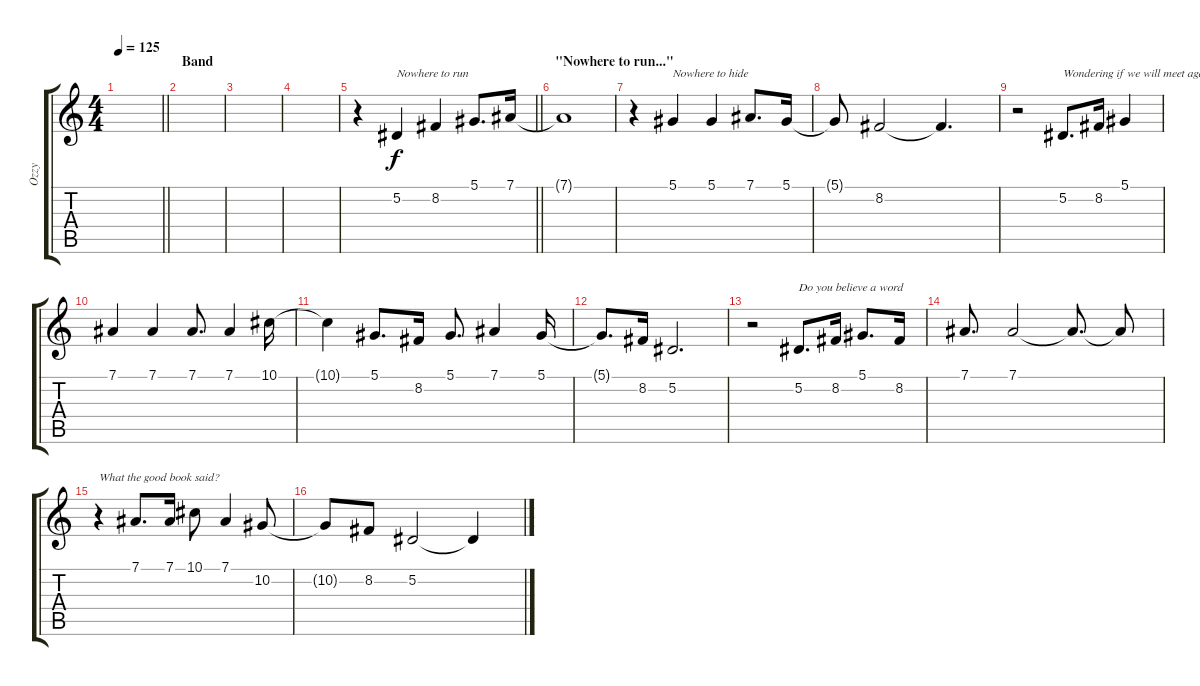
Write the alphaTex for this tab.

\track ("Ozzy" "Ozzy") {instrument harmonica}
\staff {score tabs}
\tuning (Eb4 Bb3 Gb3 Db3 Ab2 Eb2) {hide}
\ts (4 4)
\tempo 125
\clef g2
\barLineRight lightlight
\ks c
|
\section ("" "Band")
|
|
|
\barLineRight lightlight
r.4 5.2.4{txt "Nowhere to run"} 8.2.4 5.1.8{d} 7.1.16 |
\section ("" "\"Nowhere to run...\"")
7.1{t}.1 |
r.4 5.1.4{txt "Nowhere to hide"} 5.1.4 7.1.8{d} 5.1.16 |
5.1{t}.8 8.2.2 8.2{t}.4{d} |
r.2 5.2.8{d txt "Wondering if we will meet again on the other side"} 8.2.16 5.1.4 |
7.1.4 7.1.4 7.1.8{d} 7.1.4 10.1.16 |
10.1{t}.4 5.1.8{d} 8.2.16 5.1.8{d} 7.1.4 5.1.16 |
5.1{t}.8{d} 8.2.16 5.2.2{d} |
r.2 5.2.8{d txt "Do you believe a word"} 8.2.16 5.1.8{d} 8.2.16 |
7.1.8{d} 7.1.2 7.1{t}.8{d} 7.1{t}.8 |
r.4{txt "What the good book said?"} 7.1.8{d} 7.1.16 10.1.8 7.1.4 10.2.8 |
10.2{t}.8 8.2.8 5.2.2 5.2{t}.4
